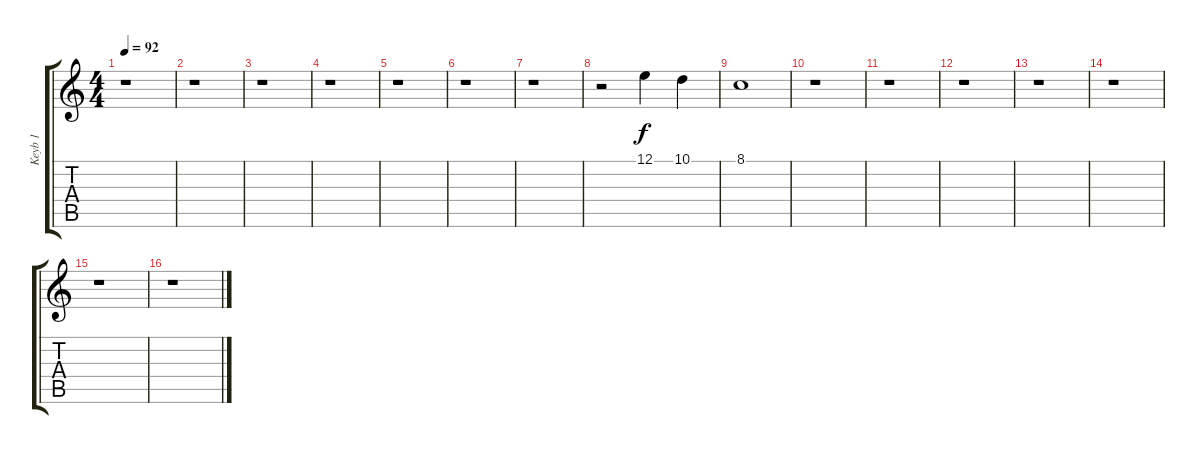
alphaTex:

\track ("Keyb 1" "Keyb 1") {instrument pad1newage}
\staff {score tabs}
\tuning (E4 B3 G3 D3 A2 E2) {hide}
\ts (4 4)
\tempo 92
\clef g2
\ks c
r.1{dy f} |
r.1 |
r.1 |
r.1 |
r.1 |
r.1 |
r.1 |
r.2 12.1.4 10.1.4 |
8.1.1 |
r.1 |
r.1 |
r.1 |
r.1 |
r.1 |
r.1 |
r.1
